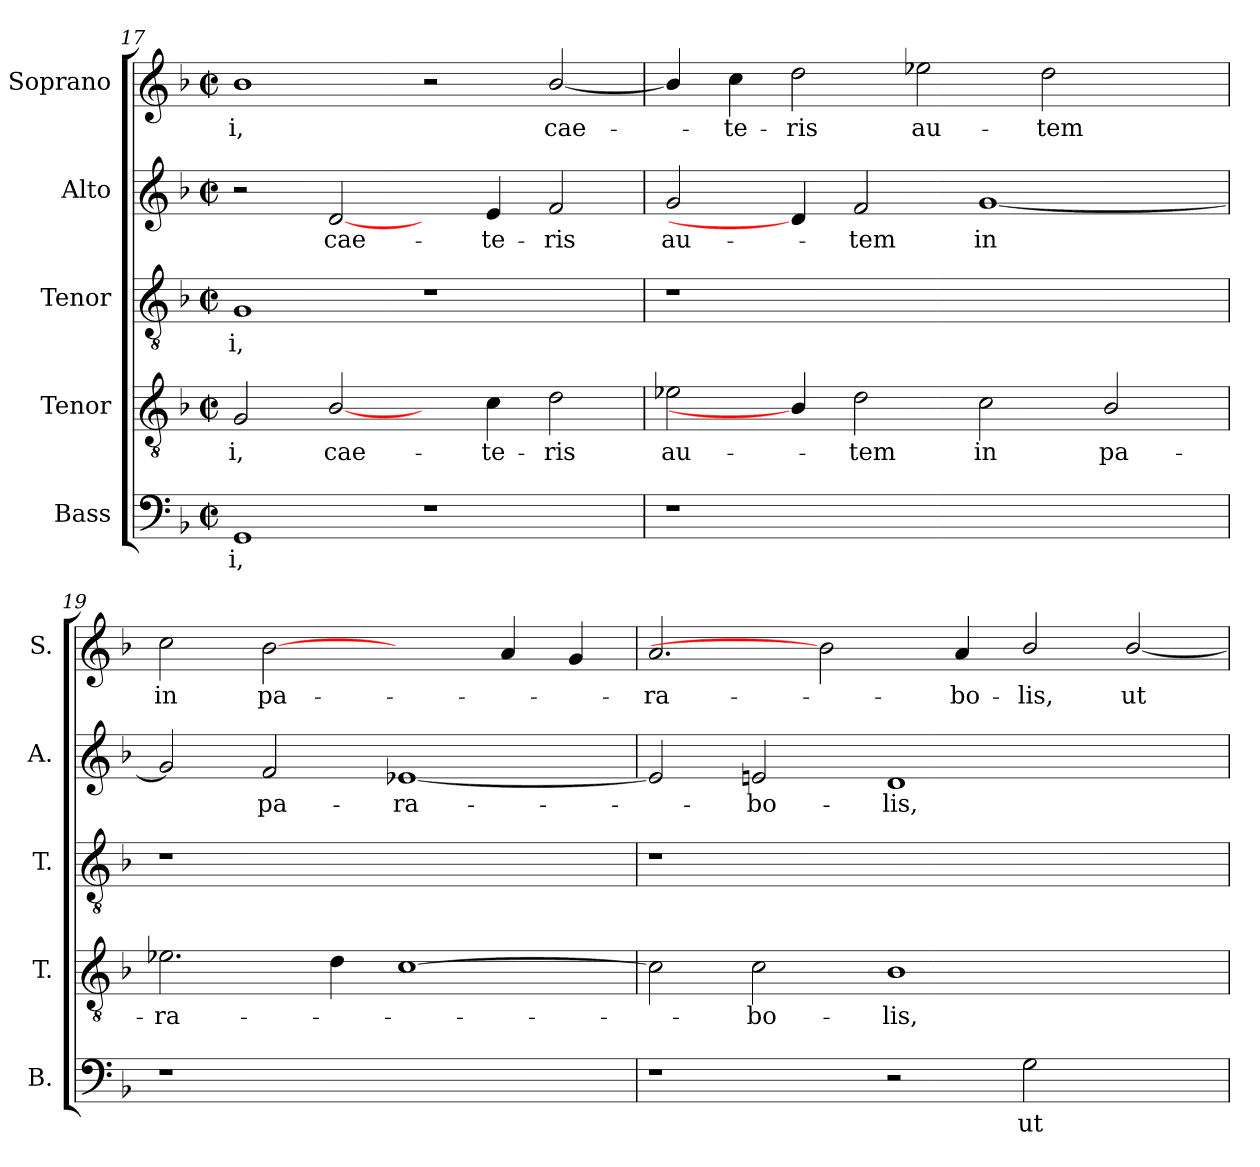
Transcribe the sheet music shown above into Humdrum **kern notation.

**kern	**text	**kern	**text	**kern	**text	**kern	**text	**kern	**text
*part5	*part5	*part4	*part4	*part3	*part3	*part2	*part2	*part1	*part1
*staff5	*staff5	*staff4	*staff4	*staff3	*staff3	*staff2	*staff2	*staff1	*staff1
*I"Bass	*	*I"Tenor	*	*I"Tenor	*	*I"Alto	*	*I"Soprano	*
*I'B.	*	*I'T.	*	*I'T.	*	*I'A.	*	*I'S.	*
*clefF4	*	*clefGv2	*	*clefGv2	*	*clefG2	*	*clefG2	*
*	*	*ITrd7c12	*	*ITrd7c12	*	*	*	*	*
*k[b-]	*	*k[b-]	*	*k[b-]	*	*k[b-]	*	*k[b-]	*
*F:	*	*F:	*	*F:	*	*F:	*	*F:	*
*M2/2	*	*M2/2	*	*M2/2	*	*M2/2	*	*M2/2	*
*met(c|)	*	*met(c|)	*	*met(c|)	*	*met(c|)	*	*met(c|)	*
=17	=17	=17	=17	=17	=17	=17	=17	=17	=17
!	!LO:LY:b:color=#000000	!	!	!	!	!	!	!	!
!	!	!	!LO:LY:b:color=#000000	!	!	!	!	!	!
!	!	!	!	!	!LO:LY:b:color=#000000	!	!	!	!
!	!	!	!	!	!	!	!	!	!LO:LY:b:color=#000000
1GGi	-i,	2GGi/	-i,	1GGi	-i,	2r	.	1b-i	-i,
!	!	!	!LO:LY:b:color=#000000	!	!	!	!	!	!
!	!	!	!	!	!	!	!LO:LY:b:color=#000000	!	!
.	.	[2BB-i/	cae-	.	.	[2di/	cae-	.	.
1r	.	4ryy	.	1r	.	4ryy	.	2r	.
!	!	!	!LO:LY:b:color=#000000	!	!	!	!	!	!
!	!	!	!	!	!	!	!LO:LY:b:color=#000000	!	!
.	.	4Ci\	-te-	.	.	4ei/	-te-	.	.
!	!	!	!LO:LY:b:color=#000000	!	!	!	!	!	!
!	!	!	!	!	!	!	!LO:LY:b:color=#000000	!	!
!	!	!	!	!	!	!	!	!	!LO:LY:b:color=#000000
.	.	2Di\	-ris	.	.	2fi/	-ris	[2b-i/	cae-
=18	=18	=18	=18	=18	=18	=18	=18	=18	=18
!LO:N:vis=1	!	!	!	!	!	!	!	!	!
!	!	!	!LO:LY:b:color=#000000	!LO:N:vis=1	!	!	!	!	!
!	!	!	!	!	!	!	!LO:LY:b:color=#000000	!	!
1r	.	2E-Xi\	au-	1r	.	2gi/	au-	4b-i/]	.
!	!	!	!	!	!	!	!	!	!LO:LY:b:color=#000000
.	.	.	.	.	.	.	.	4cci\	-te-
!	!	!	!	!	!	!	!	!	!LO:LY:b:color=#000000
.	.	4BB-i/]	.	.	.	4di/]	.	2ddi\	-ris
!	!	!	!LO:LY:b:color=#000000	!	!	!	!	!	!
!	!	!	!	!	!	!	!LO:LY:b:color=#000000	!	!
.	.	2Di\	-tem	.	.	2fi/	-tem	.	.
!	!	!	!	!	!	!	!	!	!LO:LY:b:color=#000000
1ryy	.	.	.	1ryy	.	.	.	2ee-Xi\	au-
!	!	!	!LO:LY:b:color=#000000	!	!	!	!	!	!
!	!	!	!	!	!	!	!LO:LY:b:color=#000000	!	!
.	.	2Ci\	in	.	.	[1gi	in	.	.
!	!	!	!	!	!	!	!	!	!LO:LY:b:color=#000000
.	.	.	.	.	.	.	.	2ddi\	-tem
!	!	!	!LO:LY:b:color=#000000	!	!	!	!	!	!
.	.	2BB-i/	pa-	.	.	.	.	.	.
4ryy	.	.	.	4ryy	.	.	.	4ryy	.
=19	=19	=19	=19	=19	=19	=19	=19	=19	=19
!LO:N:vis=1	!	!	!	!	!	!	!	!	!
!	!	!	!LO:LY:b:color=#000000	!LO:N:vis=1	!	!	!	!	!
!	!	!	!	!	!	!	!	!	!LO:LY:b:color=#000000
1r	.	2.E-Xi\	-ra-	1r	.	2gi/]	.	2cci\	in
!	!	!	!	!	!	!	!LO:LY:b:color=#000000	!	!
!	!	!	!	!	!	!	!	!	!LO:LY:b:color=#000000
.	.	.	.	.	.	2fi/	pa-	[2b-i	pa-
.	.	4Di\	.	.	.	.	.	.	.
!	!	!	!	!	!	!	!LO:LY:b:color=#000000	!	!
1ryy	.	[1Ci	.	1ryy	.	[1e-Xi	-ra-	2ryy	.
.	.	.	.	.	.	.	.	4ai/	.
.	.	.	.	.	.	.	.	4gi/	.
!!LO:LB:g=z
=20	=20	=20	=20	=20	=20	=20	=20	=20	=20
!	!	!	!	!LO:N:vis=1	!	!	!	!	!
!	!	!	!	!	!	!	!	!	!LO:LY:b:color=#000000
1r	.	2Ci\]	.	1r	.	2e-i/]	.	2.ai/	-ra-
!	!	!	!LO:LY:b:color=#000000	!	!	!	!	!	!
!	!	!	!	!	!	!	!LO:LY:b:color=#000000	!	!
.	.	2Ci\	-bo-	.	.	2ei/	-bo-	.	.
.	.	.	.	.	.	.	.	2b-i]	.
!	!	!	!LO:LY:b:color=#000000	!	!	!	!	!	!
!	!	!	!	!	!	!	!LO:LY:b:color=#000000	!	!
2r	.	1BB-i	-lis,	1.ryy	.	1di	-lis,	.	.
!	!	!	!	!	!	!	!	!	!LO:LY:b:color=#000000
.	.	.	.	.	.	.	.	4ai/	-bo-
!	!LO:LY:b:color=#000000	!	!	!	!	!	!	!	!
!	!	!	!	!	!	!	!	!	!LO:LY:b:color=#000000
2Gi\	ut	.	.	.	.	.	.	2b-i/	-lis,
!	!	!	!	!	!	!	!	!	!LO:LY:b:color=#000000
2ryy	.	2ryy	.	.	.	2ryy	.	[2b-i/	ut
=	=	=	=	=	=	=	=	=	=
*-	*-	*-	*-	*-	*-	*-	*-	*-	*-
